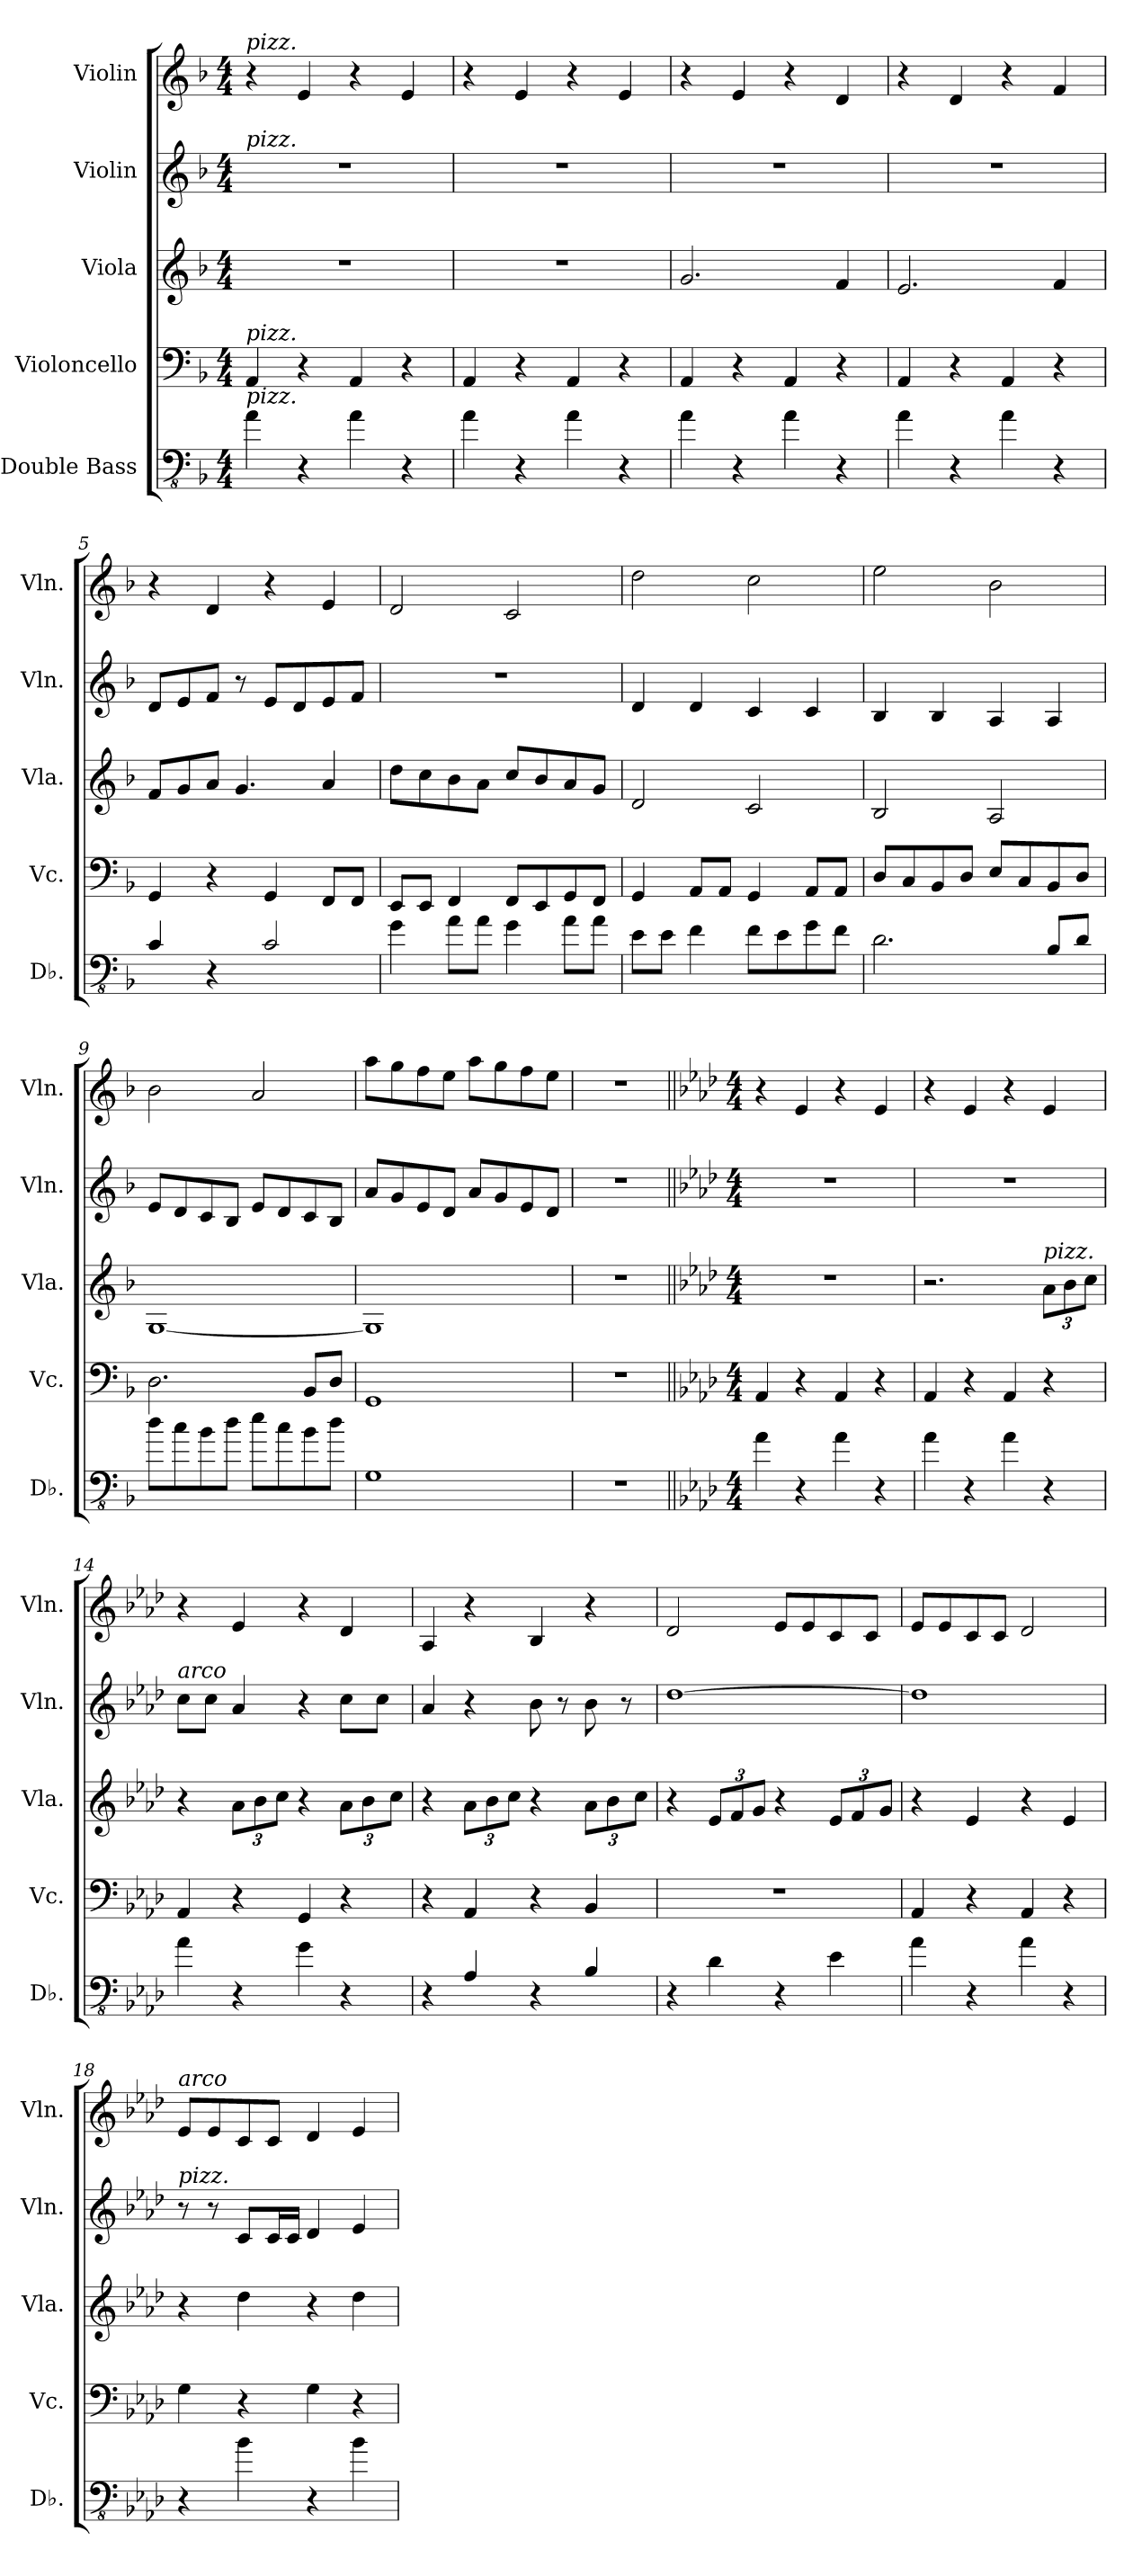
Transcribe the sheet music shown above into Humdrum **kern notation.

**kern	**kern	**kern	**kern	**kern
*part5	*part4	*part3	*part2	*part1
*staff5	*staff4	*staff3	*staff2	*staff1
*I"Double Bass	*I"Violoncello	*I"Viola	*I"Violin	*I"Violin
*I'Db.	*I'Vc.	*I'Vla.	*I'Vln.	*I'Vln.
*clefFv4	*clefF4	*clefG2	*clefG2	*clefG2
*ITrd7c12	*	*	*	*
*k[b-]	*k[b-]	*k[b-]	*k[b-]	*k[b-]
*M4/4	*M4/4	*M4/4	*M4/4	*M4/4
=1	=1	=1	=1	=1
!	!	!	!	!LO:TX:a:i:t=pizz.
!	!	!	!LO:TX:a:i:t=pizz.	!
!	!LO:TX:a:i:t=pizz.	!	!	!
!LO:TX:a:i:t=pizz.	!	!	!	!
4AA\	4AA/	1r	1r	4r
*	*	*	*	*MM100
4r	4r	.	.	4e/
4AA\	4AA/	.	.	4r
4r	4r	.	.	4e/
=2	=2	=2	=2	=2
4AA\	4AA/	1r	1r	4r
4r	4r	.	.	4e/
4AA\	4AA/	.	.	4r
4r	4r	.	.	4e/
=3	=3	=3	=3	=3
4AA\	4AA/	2.g/	1r	4r
4r	4r	.	.	4e/
4AA\	4AA/	.	.	4r
4r	4r	4f/	.	4d/
=4	=4	=4	=4	=4
4AA\	4AA/	2.e/	1r	4r
4r	4r	.	.	4d/
4AA\	4AA/	.	.	4r
4r	4r	4f/	.	4f/
=5	=5	=5	=5	=5
4CC/	4GG/	8f/L	8d/L	4r
.	.	8g/	8e/	.
4r	4r	8a/J	8f/J	4d/
.	.	4.g/	8r	.
2CC/	4GG/	.	8e/L	4r
.	.	.	8d/	.
.	8FF/L	4a/	8e/	4e/
.	8FF/J	.	8f/J	.
=6	=6	=6	=6	=6
4GG\	8EE/L	8dd\L	1r	2d/
.	8EE/J	8cc\	.	.
8AA\L	4FF/	8b-\	.	.
8AA\J	.	8a\J	.	.
4GG\	8FF/L	8cc/L	.	2c/
.	8EE/	8b-/	.	.
8AA\L	8GG/	8a/	.	.
8AA\J	8FF/J	8g/J	.	.
!!LO:LB:g=z
=7	=7	=7	=7	=7
8EE\L	4GG/	2d/	4d/	2dd\
8EE\J	.	.	.	.
4FF\	8AA/L	.	4d/	.
.	8AA/J	.	.	.
8FF\L	4GG/	2c/	4c/	2cc\
8EE\	.	.	.	.
8GG\	8AA/L	.	4c/	.
8FF\J	8AA/J	.	.	.
=8	=8	=8	=8	=8
2.DD\	8D/L	2B-/	4B-/	2ee\
.	8C/	.	.	.
.	8BB-/	.	4B-/	.
.	8D/J	.	.	.
.	8E/L	2A/	4A/	2b-\
.	8C/	.	.	.
8BBB-/L	8BB-/	.	4A/	.
8DD/J	8D/J	.	.	.
=9	=9	=9	=9	=9
8D\L	2.D\	[1G	8e/L	2b-\
8C\	.	.	8d/	.
8BB-\	.	.	8c/	.
8D\J	.	.	8B-/J	.
8E\L	.	.	8e/L	2a/
8C\	.	.	8d/	.
8BB-\	8BB-/L	.	8c/	.
8D\J	8D/J	.	8B-/J	.
=10	=10	=10	=10	=10
1GGG	1GG	1G]	8a/L	8aa\L
.	.	.	8g/	8gg\
.	.	.	8e/	8ff\
.	.	.	8d/J	8ee\J
.	.	.	8a/L	8aa\L
.	.	.	8g/	8gg\
.	.	.	8e/	8ff\
.	.	.	8d/J	8ee\J
=11	=11	=11	=11	=11
1r	1r	1r	1r	1r
!!LO:PB:g=z
=12||	=12||	=12||	=12||	=12||
*k[b-e-a-d-]	*k[b-e-a-d-]	*k[b-e-a-d-]	*k[b-e-a-d-]	*k[b-e-a-d-]
*M4/4	*M4/4	*M4/4	*M4/4	*M4/4
4AA-\	4AA-/	1r	1r	4r
4r	4r	.	.	4e-/
4AA-\	4AA-/	.	.	4r
4r	4r	.	.	4e-/
=13	=13	=13	=13	=13
4AA-\	4AA-/	2.r	1r	4r
4r	4r	.	.	4e-/
4AA-\	4AA-/	.	.	4r
*	*	*Xbrackettup	*	*
!	!	!LO:TX:a:i:t=pizz.	!	!
4r	4r	12a-\L	.	4e-/
.	.	12b-\	.	.
.	.	12cc\J	.	.
=14	=14	=14	=14	=14
!	!	!	!LO:TX:a:i:t=arco	!
4AA-\	4AA-/	4r	8cc\L	4r
.	.	.	8cc\J	.
4r	4r	12a-\L	4a-/	4e-/
.	.	12b-\	.	.
.	.	12cc\J	.	.
4GG\	4GG/	4r	4r	4r
4r	4r	12a-\L	8cc\L	4d-/
.	.	12b-\	.	.
.	.	.	8cc\J	.
.	.	12cc\J	.	.
=15	=15	=15	=15	=15
4r	4r	4r	4a-/	4A-/
4AAA-/	4AA-/	12a-\L	4r	4r
.	.	12b-\	.	.
.	.	12cc\J	.	.
4r	4r	4r	8b-\	4B-/
.	.	.	8r	.
4BBB-/	4BB-/	12a-\L	8b-\	4r
.	.	12b-\	.	.
.	.	.	8r	.
.	.	12cc\J	.	.
=16	=16	=16	=16	=16
4r	1r	4r	[1dd-	2d-/
4DD-\	.	12e-/L	.	.
.	.	12f/	.	.
.	.	12g/J	.	.
4r	.	4r	.	8e-/L
.	.	.	.	8e-/
4EE-\	.	12e-/L	.	8c/
.	.	12f/	.	.
.	.	.	.	8c/J
.	.	12g/J	.	.
!!LO:LB:g=z
=17	=17	=17	=17	=17
4AA-\	4AA-/	4r	1dd-]	8e-/L
.	.	.	.	8e-/
4r	4r	4e-/	.	8c/
.	.	.	.	8c/J
4AA-\	4AA-/	4r	.	2d-/
4r	4r	4e-/	.	.
=18	=18	=18	=18	=18
!	!	!	!	!LO:TX:a:i:t=arco
!	!	!	!LO:TX:a:i:t=pizz.	!
4r	4G\	4r	8r	8e-/L
.	.	.	8r	8e-/
4BB-\	4r	4dd-\	8c/L	8c/
.	.	.	16c/L	8c/J
.	.	.	16c/JJ	.
4r	4G\	4r	4d-/	4d-/
4BB-\	4r	4dd-\	4e-/	4e-/
=	=	=	=	=
*-	*-	*-	*-	*-
